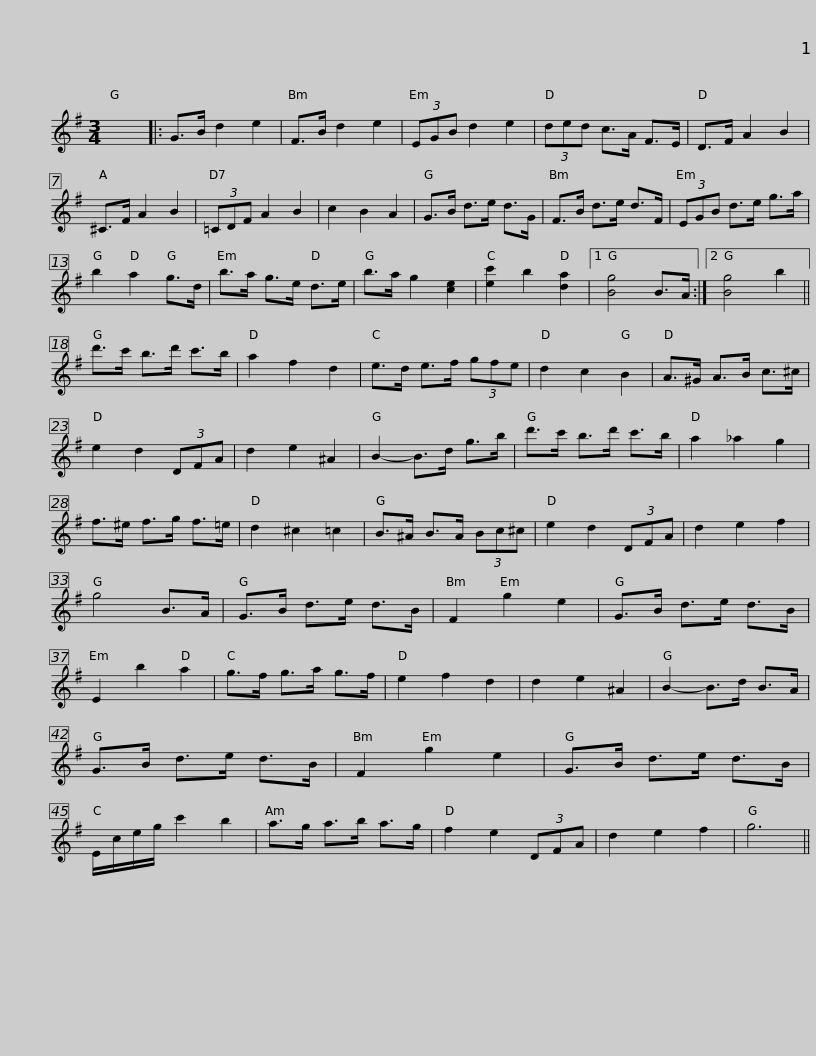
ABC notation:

X:1
L:1/8
M:3/4
I:linebreak $
K:G
V:1 treble
V:1
 x6 |: G>B d2 e2 | F>B d2 e2 | (3EGB d2 e2 | (3ded c>A F>E | %5
 D>F A2 B2 | ^C>F A2 B2 | (3=CDF A2 B2 | c2 B2 A2 |$ G>B d>e d>G | %10
 F>B d>e d>F | (3EGB d>e g>a | b2 a2 g>d | b>a g>e d>e | b>a g2 [ce]2 | %15
 [ec']2 b2 [da]2 |1$ [Bg]4 B>A :|2 [Bg]4 b2 || d'>c' b>d' c'>b | a2 f2 d2 | %20
 e>d e>f (3gfe | d2 c2 B2 | A>^G A>B c>^c | e2 d2 (3DFA |$ d2 e2 ^A2 | %25
 B2- B>d g>b | d'>c' b>d' c'>b | a2 _a2 g2 | f>^e f>g f>=e | d2 ^c2 =c2 | %30
 B>^A B>A (3Bc^c |$ e2 d2 (3DFA | d2 e2 f2 | g4 B>A | G>B d>e d>B | %35
 F2 g2 e2 | G>B d>e d>B | E2 b2 a2 | g>f g>a g>f |$ e2 f2 d2 | %40
 d2 e2 ^A2 | B2- B>d B>A | G>B d>e d>B | F2 g2 e2 | G>B d>e d>B | %45
 E/c/e/g/ c'2 b2 |$ a>g a>b a>g | f2 e2 (3DFA | d2 e2 f2 | g6 || %50
